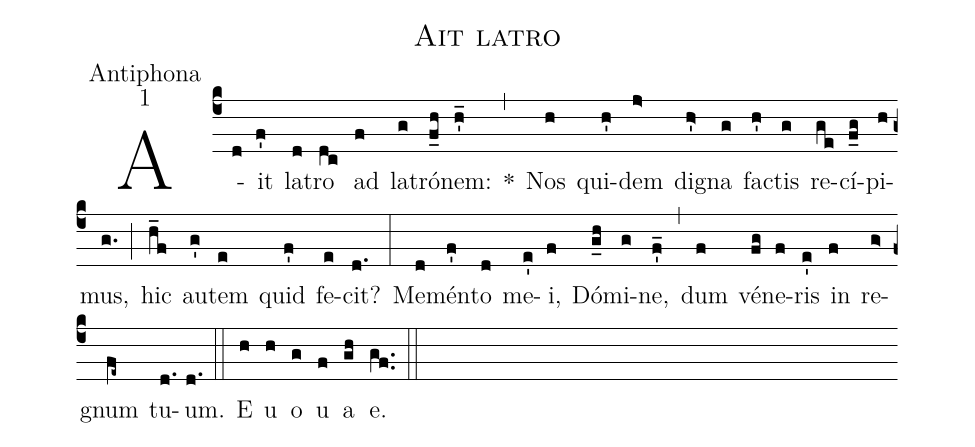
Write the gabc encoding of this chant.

name:Ait latro;
office-part:Antiphona;
mode:1;
%%
(c4) A(d)it(f') la(d)tro(dc) ad(f) la(g)tró(f_h)nem:(h'_) *(,) Nos(h) qui(h')dem(j>) di(h'>)gna(g) fa(h')ctis(g) re(ge)cí(f_g)pi(h)mus,(g.) (;) hic(h_f) au(g')tem(e) quid(f') fe(e)cit?(d.) (:) Me(d)mén(f')to(d) me(e')i,(f) Dó(g_h)mi(g)ne,(f'_) (,) dum(f) vé(fg)ne(f)ris(e') in(f) re(g>)gnum(fe~) tu(d.)um.(d.) (::) E(h) u(h) o(g) u(f) a(gh) e.(gf..) (::)
